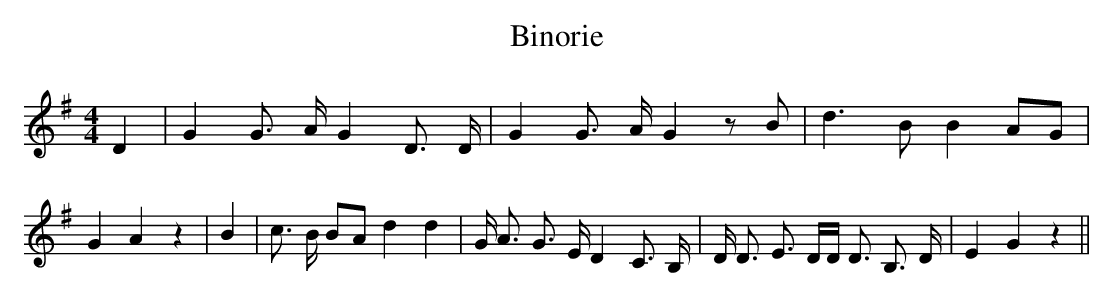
X:1
T:Binorie
M:4/4
L:1/8
K:G
 D2| G2 G3/2 A/2 G2 D3/2 D/2| G2 G3/2 A/2 G2 z B| d3 B B2A-G| G2 A2 z2|\
 B2| c3/2 B/2 BA d2 d2| G/2 A3/2 G3/2 E/2 D2 C3/2 B,/2| D/2 D3/2 E3/2 D/2D/2 D3/2 B,3/2 D/2|\
 E2 G2 z2||
